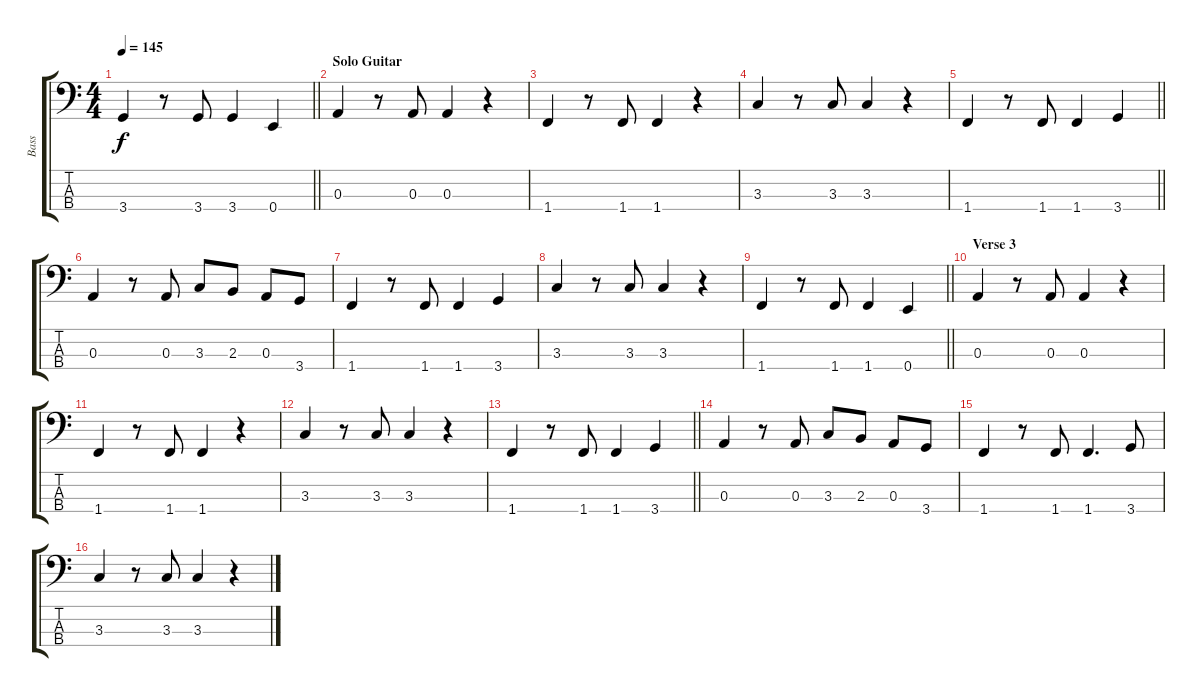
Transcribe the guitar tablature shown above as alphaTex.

\track ("Bass" "Bass") {instrument electricbassfinger}
\staff {score tabs}
\tuning (G2 D2 A1 E1) {hide}
\ts (4 4)
\tempo 145
\clef f4
\barLineRight lightlight
\ks c
3.4.4{dy f} r.8 3.4.8 3.4.4 0.4.4 |
\section ("" "Solo Guitar")
0.3.4 r.8 0.3.8 0.3.4 r.4 |
1.4.4 r.8 1.4.8 1.4.4 r.4 |
3.3.4 r.8 3.3.8 3.3.4 r.4 |
\barLineRight lightlight
1.4.4 r.8 1.4.8 1.4.4 3.4.4 |
0.3.4 r.8 0.3.8 3.3.8 2.3.8 0.3.8 3.4.8 |
1.4.4 r.8 1.4.8 1.4.4 3.4.4 |
3.3.4 r.8 3.3.8 3.3.4 r.4 |
\barLineRight lightlight
1.4.4 r.8 1.4.8 1.4.4 0.4.4 |
\section ("" "Verse 3")
0.3.4 r.8 0.3.8 0.3.4 r.4 |
1.4.4 r.8 1.4.8 1.4.4 r.4 |
3.3.4 r.8 3.3.8 3.3.4 r.4 |
\barLineRight lightlight
1.4.4 r.8 1.4.8 1.4.4 3.4.4 |
0.3.4 r.8 0.3.8 3.3.8 2.3.8 0.3.8 3.4.8 |
1.4.4 r.8 1.4.8 1.4.4{d} 3.4.8 |
3.3.4 r.8 3.3.8 3.3.4 r.4
